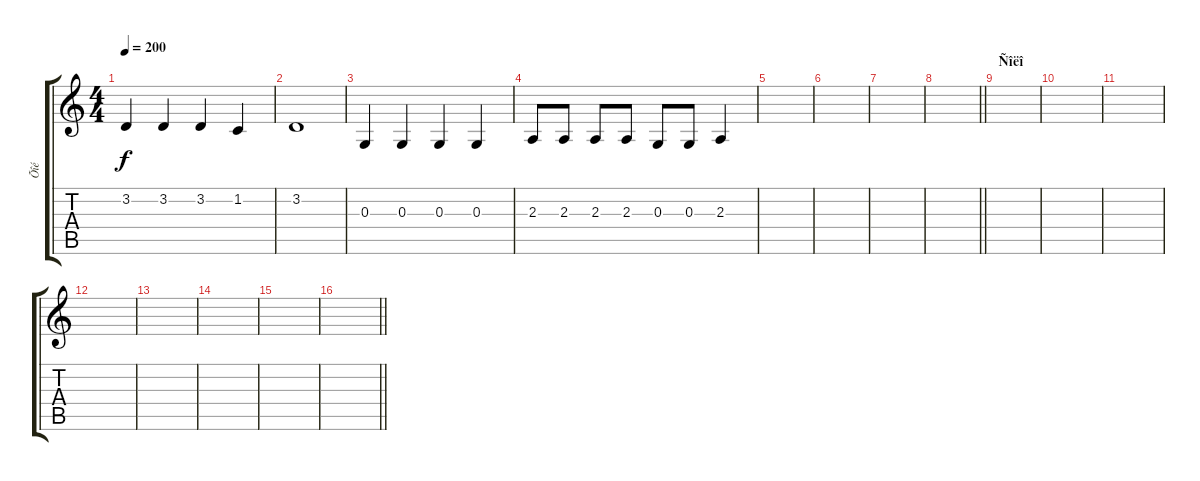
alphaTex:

\track ("Õîé" "Õîé") {instrument cello}
\staff {score tabs}
\tuning (E4 B3 G3 D3 A2 E2) {hide}
\ts (4 4)
\tempo 200
\clef g2
\ks c
3.2.4{dy f} 3.2.4 3.2.4 1.2.4 |
3.2.1 |
0.3.4 0.3.4 0.3.4 0.3.4 |
2.3.8 2.3.8 2.3.8 2.3.8 0.3.8 0.3.8 2.3.4 |
|
|
|
\barLineRight lightlight
|
\section ("" "Ñîëî")
|
|
|
|
|
|
|
\barLineRight lightlight
